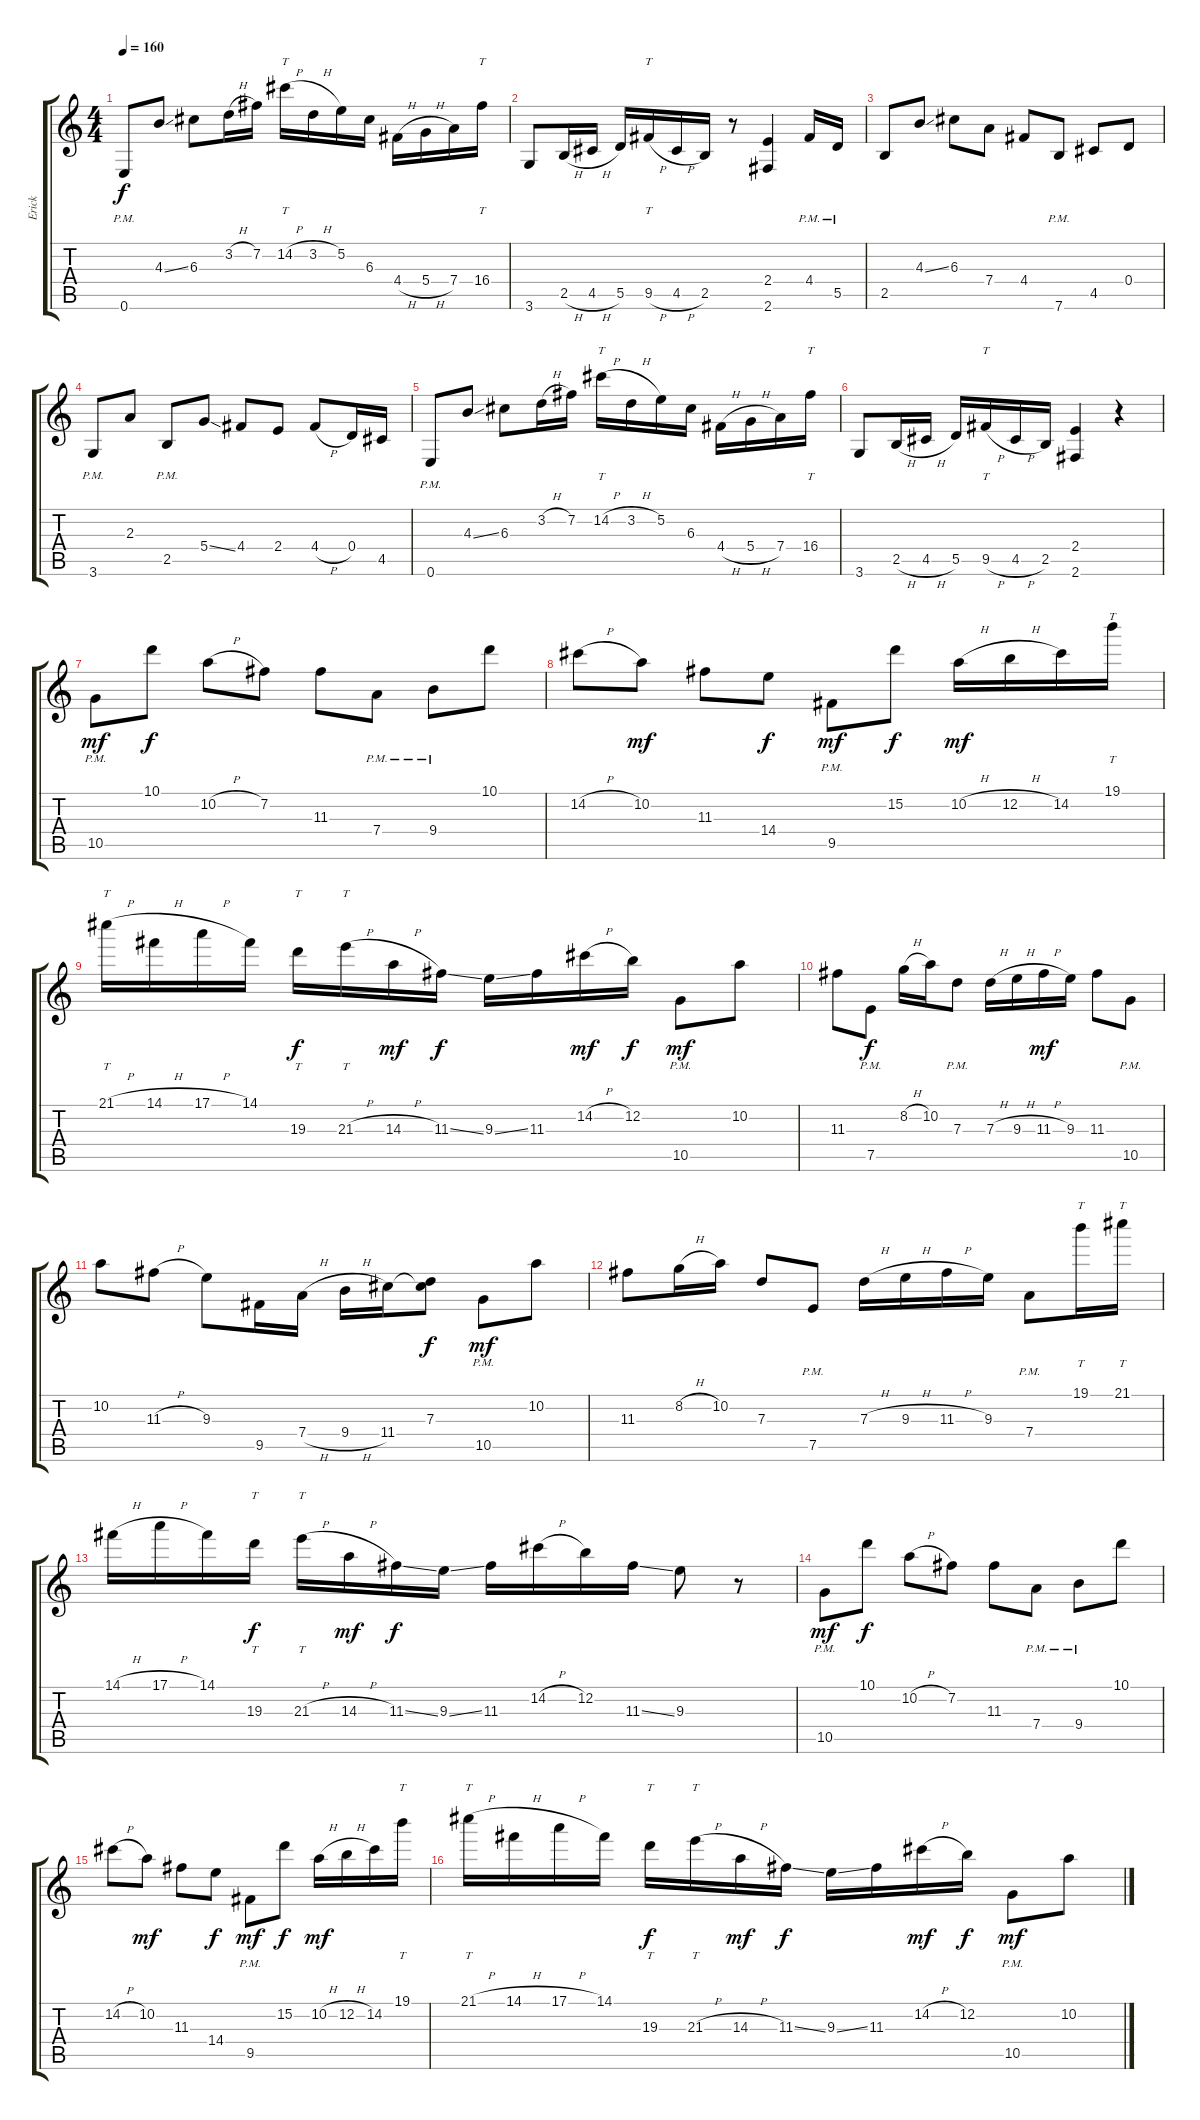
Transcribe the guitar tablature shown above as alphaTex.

\track ("Erick" "Erick") {instrument overdrivenguitar}
\staff {score tabs}
\tuning (E4 B3 G3 D3 A2 E2) {hide}
\ts (4 4)
\tempo 160
\clef g2
\ks c
0.6{pm}.8{dy f} 4.3{ss}.8 6.3.8 3.2{h}.16 7.2.16 14.2{h}.16{tt} 3.2{h}.16 5.2.16 6.3.16 4.4{h}.16 5.4{h}.16 7.4.16 16.4.16{tt} |
3.6.8 2.5{h}.16 4.5{h}.16 5.5.16 9.5{h}.16{tt} 4.5{h}.16 2.5.16 r.8 (2.4 2.6).4 4.4{pm}.16 5.5{pm}.16 |
2.5.8 4.3{ss}.8 6.3.8 7.4.8 4.4.8 7.6{pm}.8 4.5.8 0.4.8 |
3.6{pm}.8 2.3.8 2.5{pm}.8 5.4{ss}.8 4.4.8 2.4.8 4.4{h}.8 0.4.16 4.5.16 |
0.6{pm}.8 4.3{ss}.8 6.3.8 3.2{h}.16 7.2.16 14.2{h}.16{tt} 3.2{h}.16 5.2.16 6.3.16 4.4{h}.16 5.4{h}.16 7.4.16 16.4.16{tt} |
3.6.8 2.5{h}.16 4.5{h}.16 5.5.16 9.5{h}.16{tt} 4.5{h}.16 2.5.16 (2.4 2.6).4 r.4 |
10.5{pm}.8{dy mf} 10.1.8{dy f} 10.2{h}.8 7.2.8 11.3.8 7.4{pm}.8 9.4{pm}.8 10.1.8 |
14.2{h}.8 10.2.8{dy mf} 11.3.8 14.4.8{dy f} 9.5{pm}.8{dy mf} 15.2.8{dy f} 10.2{h}.16{dy mf} 12.2{h}.16 14.2.16 19.1.16{tt} |
21.1{h}.16{tt} 14.1{h}.16 17.1{h}.16 14.1.16 19.3.16{tt dy f} 21.3{h}.16{tt} 14.3{h}.16{dy mf} 11.3{ss}.16{dy f} 9.3{ss}.16 11.3.16 14.2{h}.16{dy mf} 12.2.16{dy f} 10.5{pm}.8{dy mf} 10.2.8 |
11.3.8 7.5{pm}.8{dy f} 8.2{h}.16 10.2.16 7.3{pm}.8 7.3{h}.16 9.3{h}.16 11.3{h}.16{dy mf} 9.3.16 11.3.8 10.5{pm}.8 |
10.2.8 11.3{h}.8 9.3.8 9.5.16 7.4{h}.16 9.4{h}.16 11.4.16 (7.3 11.4{t}).8{dy f} 10.5{pm}.8{dy mf} 10.2.8 |
11.3.8 8.2{h}.16 10.2.16 7.3.8 7.5{pm}.8 7.3{h}.16 9.3{h}.16 11.3{h}.16 9.3.16 7.4{pm}.8 19.1.16{tt} 21.1.16{tt} |
14.1{h}.16 17.1{h}.16 14.1.16 19.3.16{tt dy f} 21.3{h}.16{tt} 14.3{h}.16{dy mf} 11.3{ss}.16{dy f} 9.3{ss}.16 11.3.16 14.2{h}.16 12.2.16 11.3{ss}.16 9.3.8 r.8 |
10.5{pm}.8{dy mf} 10.1.8{dy f} 10.2{h}.8 7.2.8 11.3.8 7.4{pm}.8 9.4{pm}.8 10.1.8 |
14.2{h}.8 10.2.8{dy mf} 11.3.8 14.4.8{dy f} 9.5{pm}.8{dy mf} 15.2.8{dy f} 10.2{h}.16{dy mf} 12.2{h}.16 14.2.16 19.1.16{tt} |
21.1{h}.16{tt} 14.1{h}.16 17.1{h}.16 14.1.16 19.3.16{tt dy f} 21.3{h}.16{tt} 14.3{h}.16{dy mf} 11.3{ss}.16{dy f} 9.3{ss}.16 11.3.16 14.2{h}.16{dy mf} 12.2.16{dy f} 10.5{pm}.8{dy mf} 10.2.8
